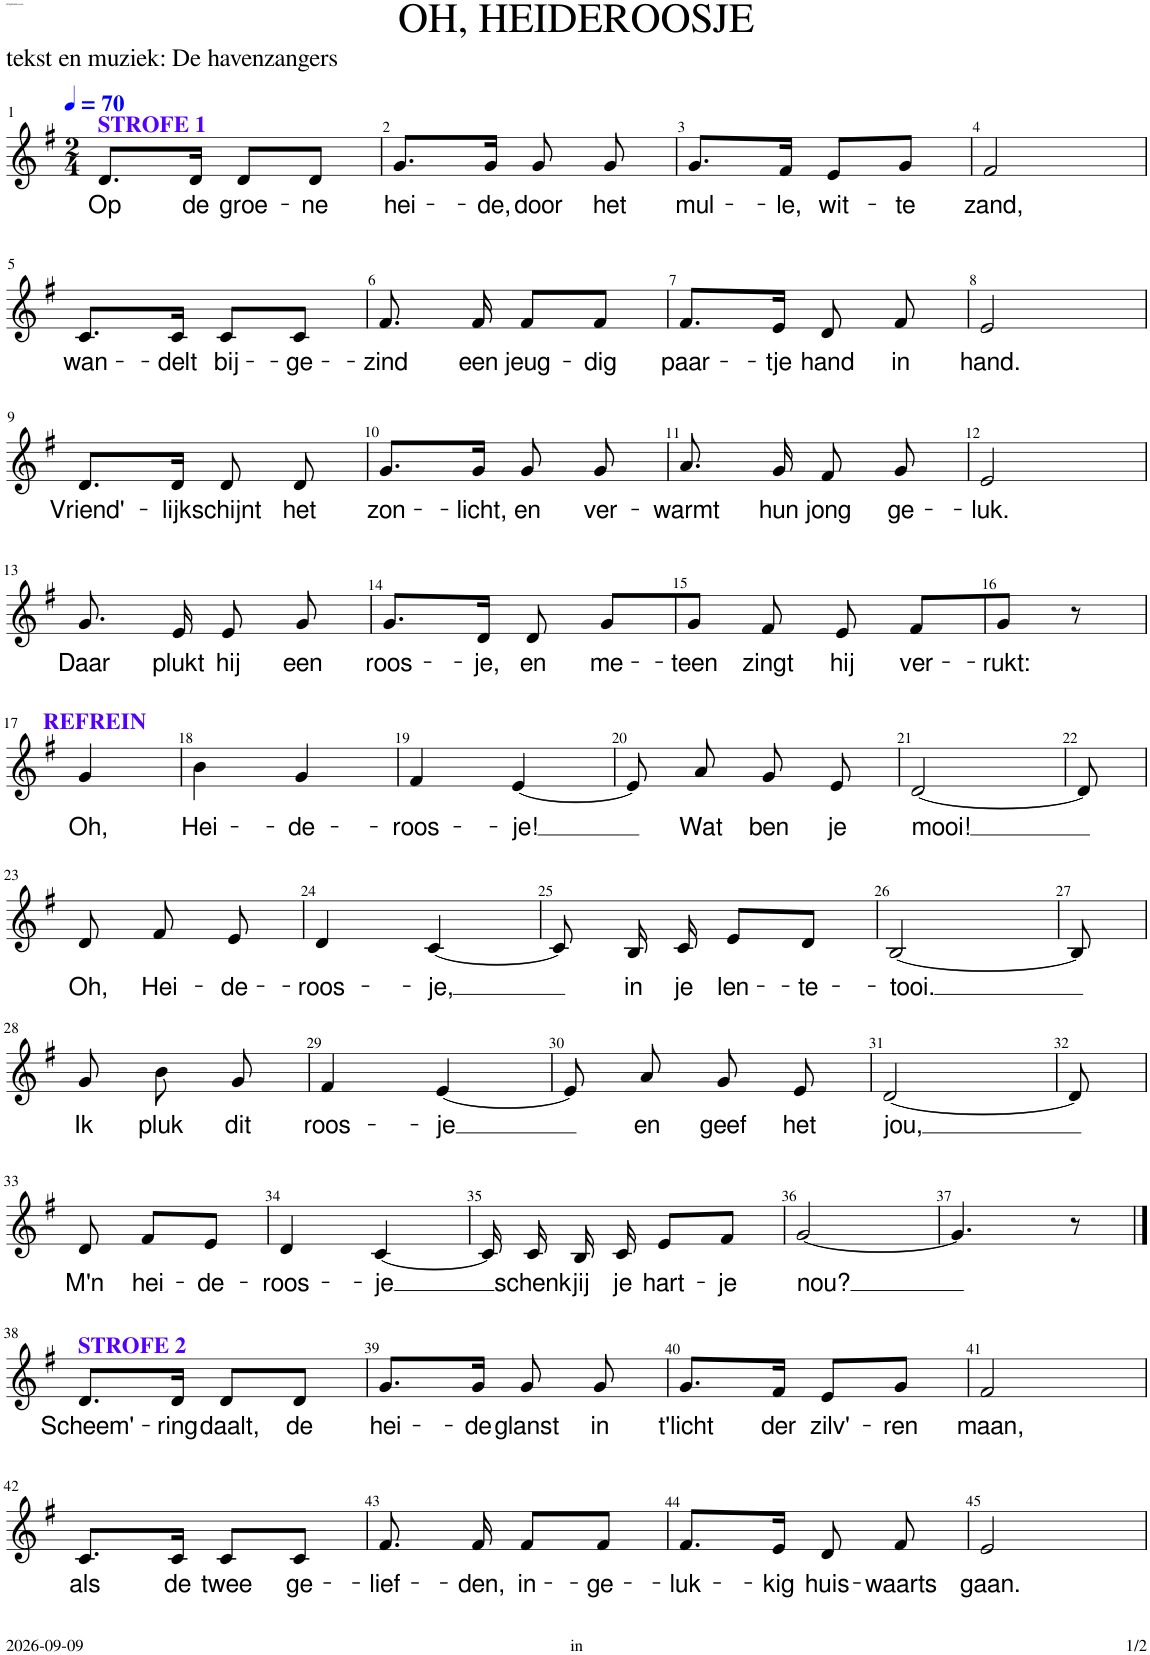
**kern	**text
*part1	*part1
*staff1	*staff1
*I"Soprano	*
*I'S.	*
*clefG2	*
*k[f#]	*
*M2/4	*
*MM70	*
=1	=1
!LO:TX:a:B:color=#5500FF:t=STROFE 1	!
!	!LO:LY:b
8.d/L	Op
!	!LO:LY:b
16d/Jk	de
!	!LO:LY:b
8d/L	groe-
!	!LO:LY:b
8d/J	-ne
=2	=2
!	!LO:LY:b
8.g/L	hei-
!	!LO:LY:b
16g/Jk	-de,
!	!LO:LY:b
8g/	door
!	!LO:LY:b
8g/	het
=3	=3
!	!LO:LY:b
8.g/L	mul-
!	!LO:LY:b
16f#/Jk	-le,
!	!LO:LY:b
8e/L	wit-
!	!LO:LY:b
8g/J	-te
=4	=4
!	!LO:LY:b
2f#/	zand,
!!LO:LB:g=z
=5	=5
!	!LO:LY:b
8.c/L	wan-
!	!LO:LY:b
16c/Jk	-delt
!	!LO:LY:b
8c/L	bij-
!	!LO:LY:b
8c/J	-ge-
=6	=6
!	!LO:LY:b
8.f#/	-zind
!	!LO:LY:b
16f#/	een
!	!LO:LY:b
8f#/L	jeug-
!	!LO:LY:b
8f#/J	-dig
=7	=7
!	!LO:LY:b
8.f#/L	paar-
!	!LO:LY:b
16e/Jk	-tje
!	!LO:LY:b
8d/	hand
!	!LO:LY:b
8f#/	in
=8	=8
!	!LO:LY:b
2e/	hand.
!!LO:LB:g=z
=9	=9
!	!LO:LY:b
8.d/L	Vriend'-
!	!LO:LY:b
16d/Jk	-lijk
!	!LO:LY:b
8d/	schijnt
!	!LO:LY:b
8d/	het
=10	=10
!	!LO:LY:b
8.g/L	zon-
!	!LO:LY:b
16g/Jk	-licht,
!	!LO:LY:b
8g/	en
!	!LO:LY:b
8g/	ver-
=11	=11
!	!LO:LY:b
8.a/	-warmt
!	!LO:LY:b
16g/	hun
!	!LO:LY:b
8f#/	jong
!	!LO:LY:b
8g/	ge-
=12	=12
!	!LO:LY:b
2e/	-luk.
!!LO:LB:g=z
=13	=13
!	!LO:LY:b
8.g/	Daar
!	!LO:LY:b
16e/	plukt
!	!LO:LY:b
8e/	hij
!	!LO:LY:b
8g/	een
=14	=14
!	!LO:LY:b
8.g/L	roos-
!	!LO:LY:b
16d/Jk	-je,
!	!LO:LY:b
8d/	en
!	!LO:LY:b
8g/L	me-
=15	=15
!	!LO:LY:b
8g/J	-teen
!	!LO:LY:b
8f#/	zingt
!	!LO:LY:b
8e/	hij
!	!LO:LY:b
8f#/L	ver-
=16	=16
!	!LO:LY:b
8g/J	-rukt:
8r	.
!!LO:LB:g=z
=17	=17
!LO:TX:a:B:color=#5500FF:t=REFREIN	!
!	!LO:LY:b
4g/	Oh,
=18	=18
!	!LO:LY:b
4b\	Hei-
!	!LO:LY:b
4g/	-de-
=19	=19
!	!LO:LY:b
4f#/	-roos-
!	!LO:LY:b
[4e/	-je!
=20	=20
8e/]	.
!	!LO:LY:b
8a/	Wat
!	!LO:LY:b
8g/	ben
!	!LO:LY:b
8e/	je
=21	=21
!	!LO:LY:b
[2d/	mooi!
=22	=22
8d/]	.
!!LO:LB:g=z
=23	=23
!	!LO:LY:b
8d/	Oh,
!	!LO:LY:b
8f#/	Hei-
!	!LO:LY:b
8e/	-de-
=24	=24
!	!LO:LY:b
4d/	-roos-
!	!LO:LY:b
[4c/	-je,
=25	=25
8c/]	.
!	!LO:LY:b
16B/	in
!	!LO:LY:b
16c/	je
!	!LO:LY:b
8e/L	len-
!	!LO:LY:b
8d/J	-te-
=26	=26
!	!LO:LY:b
[2B/	-tooi.
=27	=27
8B/]	.
!!LO:LB:g=z
=28	=28
!	!LO:LY:b
8g/	Ik
!	!LO:LY:b
8b\	pluk
!	!LO:LY:b
8g/	dit
=29	=29
!	!LO:LY:b
4f#/	roos-
!	!LO:LY:b
[4e/	-je
=30	=30
8e/]	.
!	!LO:LY:b
8a/	en
!	!LO:LY:b
8g/	geef
!	!LO:LY:b
8e/	het
=31	=31
!	!LO:LY:b
[2d/	jou,
=32	=32
8d/]	.
!!LO:LB:g=z
=33	=33
!	!LO:LY:b
8d/	M'n
!	!LO:LY:b
8f#/L	hei-
!	!LO:LY:b
8e/J	-de-
=34	=34
!	!LO:LY:b
4d/	-roos-
!	!LO:LY:b
[4c/	-je
=35	=35
16c/]	.
!	!LO:LY:b
16c/	schenk
!	!LO:LY:b
16B/	jij
!	!LO:LY:b
16c/	je
!	!LO:LY:b
8e/L	hart-
!	!LO:LY:b
8f#/J	-je
=36	=36
!	!LO:LY:b
[2g/	nou?
=37	=37
4.g/]	.
8r	.
!!LO:LB:g=z
==38	==38
!LO:TX:a:B:color=#5500FF:t=STROFE 2	!
!	!LO:LY:b
8.d/L	Scheem'-
!	!LO:LY:b
16d/Jk	-ring
!	!LO:LY:b
8d/L	daalt,
!	!LO:LY:b
8d/J	de
=39	=39
!	!LO:LY:b
8.g/L	hei-
!	!LO:LY:b
16g/Jk	-de
!	!LO:LY:b
8g/	glanst
!	!LO:LY:b
8g/	in
=40	=40
!	!LO:LY:b
8.g/L	t'licht
!	!LO:LY:b
16f#/Jk	der
!	!LO:LY:b
8e/L	zilv'-
!	!LO:LY:b
8g/J	-ren
=41	=41
!	!LO:LY:b
2f#/	maan,
!!LO:LB:g=z
=42	=42
!	!LO:LY:b
8.c/L	als
!	!LO:LY:b
16c/Jk	de
!	!LO:LY:b
8c/L	twee
!	!LO:LY:b
8c/J	ge-
=43	=43
!	!LO:LY:b
8.f#/	-lief-
!	!LO:LY:b
16f#/	-den,
!	!LO:LY:b
8f#/L	in-
!	!LO:LY:b
8f#/J	-ge-
=44	=44
!	!LO:LY:b
8.f#/L	-luk-
!	!LO:LY:b
16e/Jk	-kig
!	!LO:LY:b
8d/	huis-
!	!LO:LY:b
8f#/	-waarts
=45	=45
!	!LO:LY:b
2e/	gaan.
=	=
*-	*-
